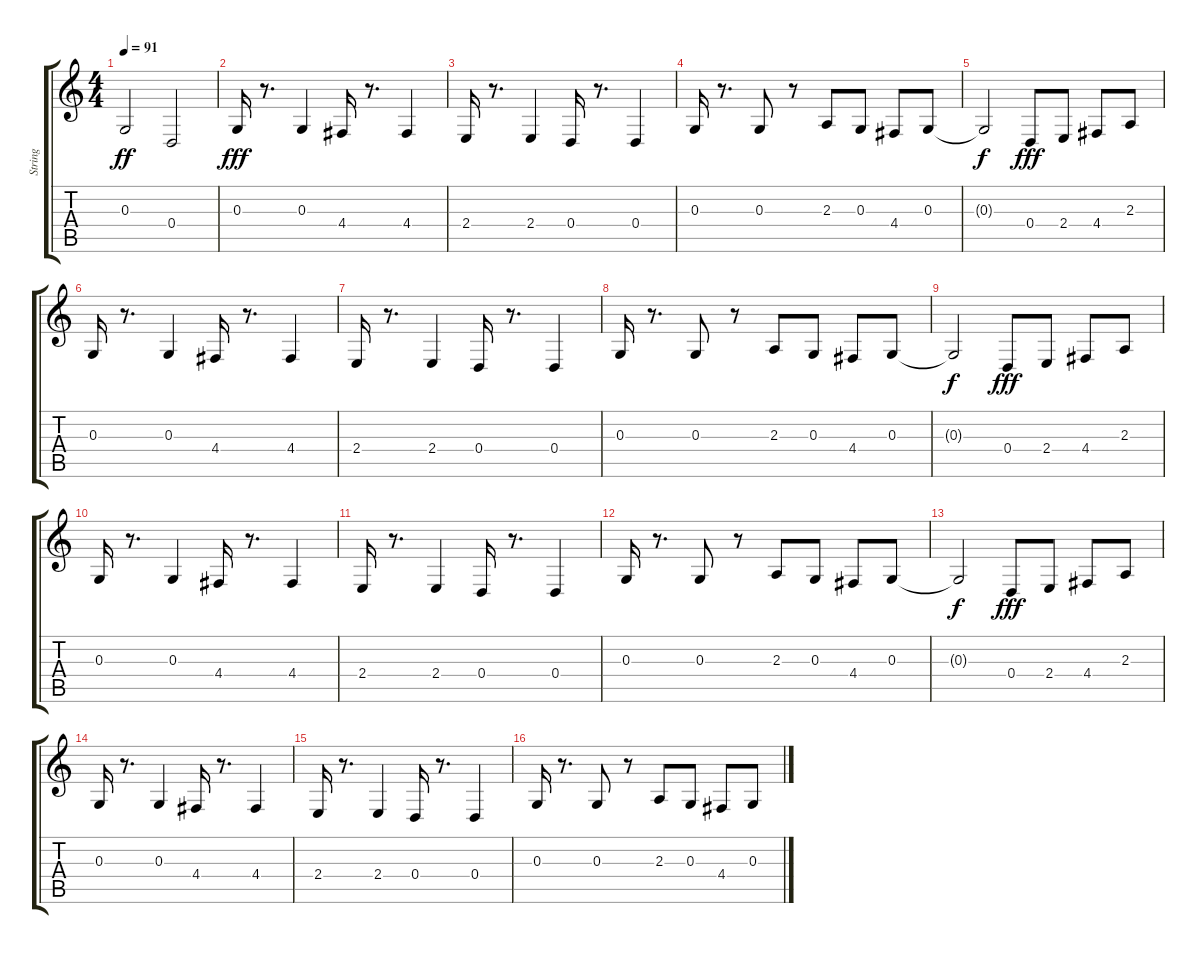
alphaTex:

\track ("String" "String") {instrument stringensemble1}
\staff {score tabs}
\tuning (E4 B3 G3 D3 A2 E2) {hide}
\ts (4 4)
\tempo 91
\clef g2
\ks c
0.3.2{dy ff} 0.4.2 |
0.3.16{dy fff} r.8{d} 0.3.4 4.4.16 r.8{d} 4.4.4 |
2.4.16 r.8{d} 2.4.4 0.4.16 r.8{d} 0.4.4 |
0.3.16 r.8{d} 0.3.8 r.8 2.3.8 0.3.8 4.4.8 0.3.8 |
0.3{t}.2{dy f} 0.4.8{dy fff} 2.4.8 4.4.8 2.3.8 |
0.3.16 r.8{d} 0.3.4 4.4.16 r.8{d} 4.4.4 |
2.4.16 r.8{d} 2.4.4 0.4.16 r.8{d} 0.4.4 |
0.3.16 r.8{d} 0.3.8 r.8 2.3.8 0.3.8 4.4.8 0.3.8 |
0.3{t}.2{dy f} 0.4.8{dy fff} 2.4.8 4.4.8 2.3.8 |
0.3.16 r.8{d} 0.3.4 4.4.16 r.8{d} 4.4.4 |
2.4.16 r.8{d} 2.4.4 0.4.16 r.8{d} 0.4.4 |
0.3.16 r.8{d} 0.3.8 r.8 2.3.8 0.3.8 4.4.8 0.3.8 |
0.3{t}.2{dy f} 0.4.8{dy fff} 2.4.8 4.4.8 2.3.8 |
0.3.16 r.8{d} 0.3.4 4.4.16 r.8{d} 4.4.4 |
2.4.16 r.8{d} 2.4.4 0.4.16 r.8{d} 0.4.4 |
0.3.16 r.8{d} 0.3.8 r.8 2.3.8 0.3.8 4.4.8 0.3.8
